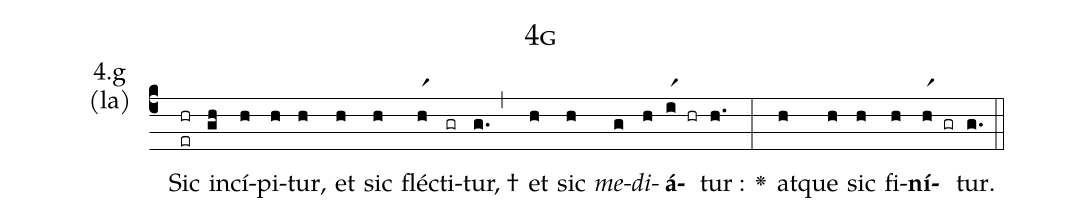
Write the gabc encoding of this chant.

name: 4g;
annotation: 4.g ;
annotation: (la) ;
%%
(c4) ~() Sic({er}hr) in(gh)cí(h)pi(h)tur,(h) et(h) sic(h) fléc(hr1)ti(gr)tur, †(g.,) et(h) sic(h) <i>me</i>(g)<i>di</i>(h)<b>á</b>(ir1 hr)tur :(h.) <v>\greheightstar</v>(:) at(h)que(h) sic(h) fi(h)<b>ní</b>(hr1 gr)tur.(g.) (::)


%E(h) u(h) o(h) u(h) a(h) e.(g.) (::)
